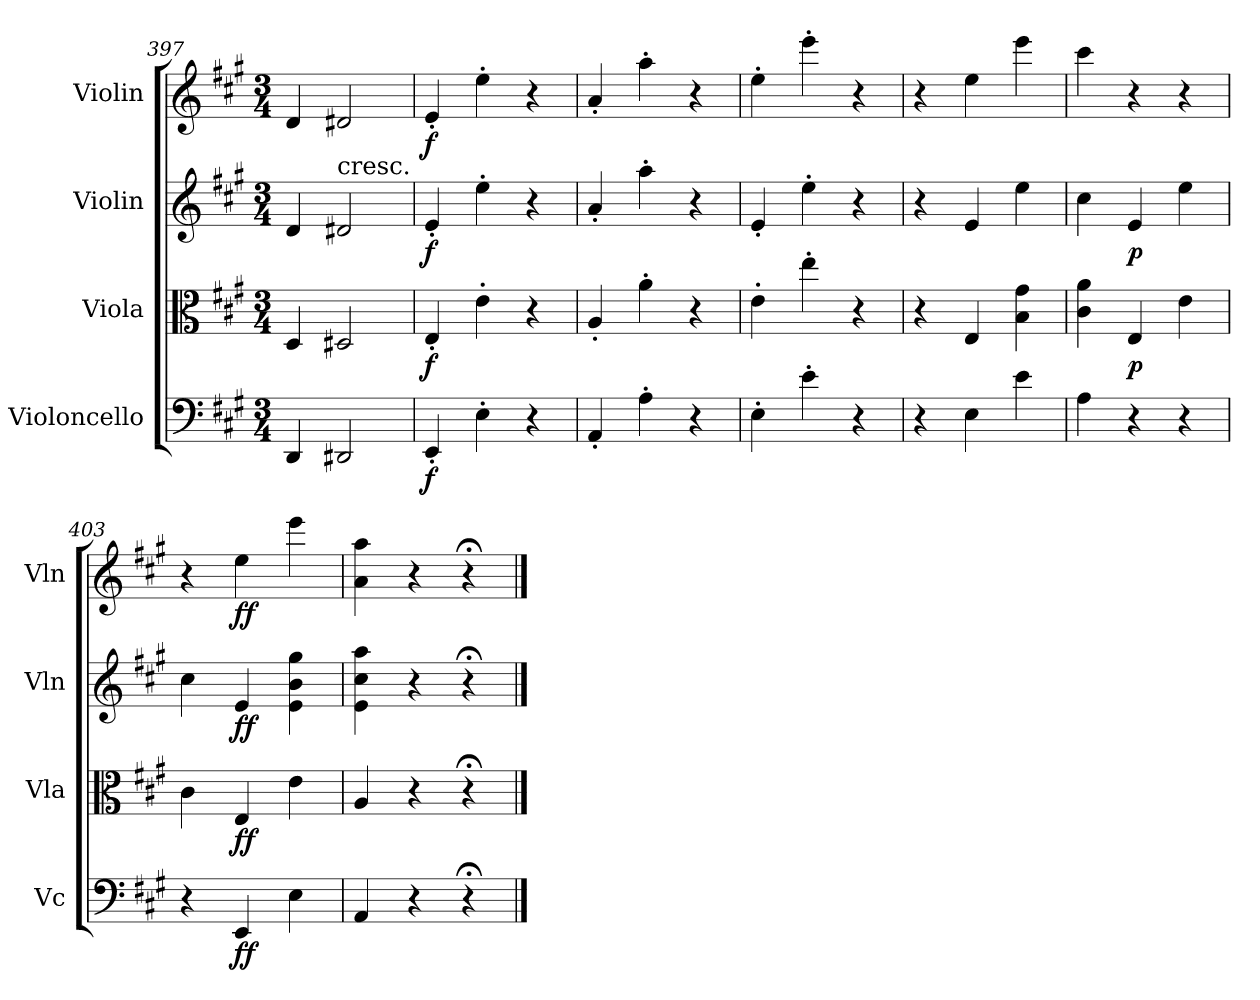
**kern	**dynam	**kern	**dynam	**kern	**dynam	**kern	**dynam
*part4	*part4	*part3	*part3	*part2	*part2	*part1	*part1
*staff4	*staff4	*staff3	*staff3	*staff2	*staff2	*staff1	*staff1
*I"Violoncello	*	*I"Viola	*	*I"Violin	*	*I"Violin	*
*I'Vc	*	*I'Vla	*	*I'Vln	*	*I'Vln	*
*clefF4	*	*clefC3	*	*clefG2	*	*clefG2	*
*k[f#c#g#]	*	*k[f#c#g#]	*	*k[f#c#g#]	*	*k[f#c#g#]	*
*M3/4	*	*M3/4	*	*M3/4	*	*M3/4	*
=397	=397	=397	=397	=397	=397	=397	=397
4DD/	.	4D/	.	4d/	.	4d/	.
!	!	!	!	!LO:TX:t=cresc.	!	!	!
2DD#X/	.	2D#X/	.	2d#X/	.	2d#X/	.
=398	=398	=398	=398	=398	=398	=398	=398
4EE'/	f	4E'/	f	4e'/	f	4e'/	f
4E'\	.	4e'\	.	4ee'\	.	4ee'\	.
4r	.	4r	.	4r	.	4r	.
=399	=399	=399	=399	=399	=399	=399	=399
4AA'/	.	4A'/	.	4a'/	.	4a'/	.
4A'\	.	4a'\	.	4aa'\	.	4aa'\	.
4r	.	4r	.	4r	.	4r	.
=400	=400	=400	=400	=400	=400	=400	=400
4E'\	.	4e'\	.	4e'/	.	4ee'\	.
4e'\	.	4ee'\	.	4ee'\	.	4eee'\	.
4r	.	4r	.	4r	.	4r	.
=401	=401	=401	=401	=401	=401	=401	=401
4r	.	4r	.	4r	.	4r	.
4E\	.	4E/	.	4e/	.	4ee\	.
4e\	.	4B\ 4g#\	.	4ee\	.	4eee\	.
=402	=402	=402	=402	=402	=402	=402	=402
4A\	.	4c#\ 4a\	.	4cc#\	.	4ccc#\	.
4r	.	4E/	p	4e/	p	4r	.
4r	.	4e\	.	4ee\	.	4r	.
=403	=403	=403	=403	=403	=403	=403	=403
4r	.	4c#\	.	4cc#\	.	4r	.
4EE/	ff	4E/	ff	4e/	ff	4ee\	ff
4E\	.	4e\	.	4e\ 4b\ 4gg#\	.	4eee\	.
=404	=404	=404	=404	=404	=404	=404	=404
4AA/	.	4A/	.	4e\ 4cc#\ 4aa\	.	4a\ 4aa\	.
4r	.	4r	.	4r	.	4r	.
4r;<	.	4r;<	.	4r;<	.	4r;<	.
==	==	==	==	==	==	==	==
*-	*-	*-	*-	*-	*-	*-	*-
